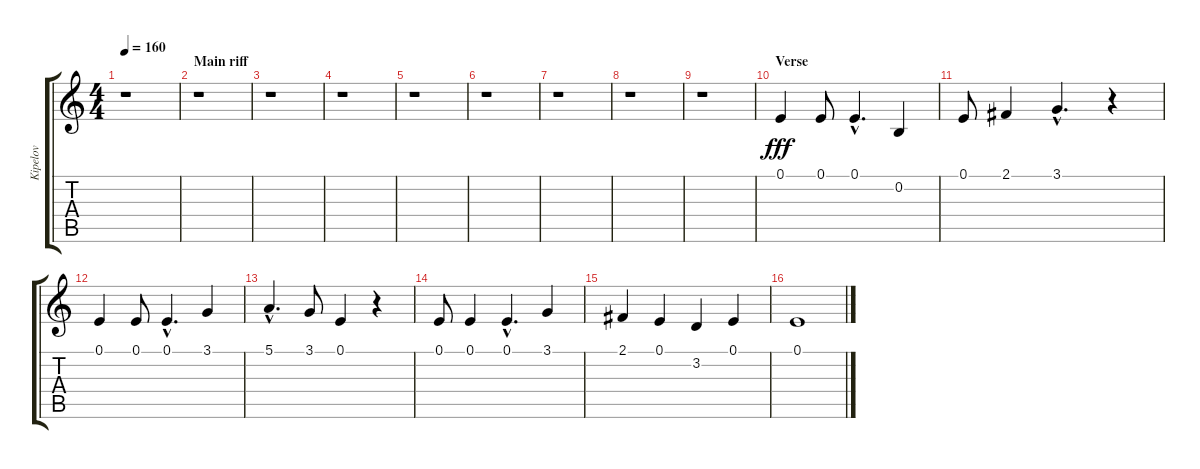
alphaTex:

\track ("Kipelov" "Kipelov") {instrument tenorsax}
\staff {score tabs}
\tuning (E4 B3 G3 D3 A2 E2) {hide}
\ts (4 4)
\tempo 160
\clef g2
\ks c
r.1{dy fff} |
\section ("" "Main riff")
r.1 |
r.1 |
r.1 |
r.1 |
r.1 |
r.1 |
r.1 |
r.1 |
\section ("" "Verse")
0.1.4 0.1.8 0.1{hac}.4{d} 0.2.4 |
0.1.8 2.1.4 3.1{hac}.4{d} r.4 |
0.1.4 0.1.8 0.1{hac}.4{d} 3.1.4 |
5.1{hac}.4{d} 3.1.8 0.1.4 r.4 |
0.1.8 0.1.4 0.1{hac}.4{d} 3.1.4 |
2.1.4 0.1.4 3.2.4 0.1.4 |
0.1.1
